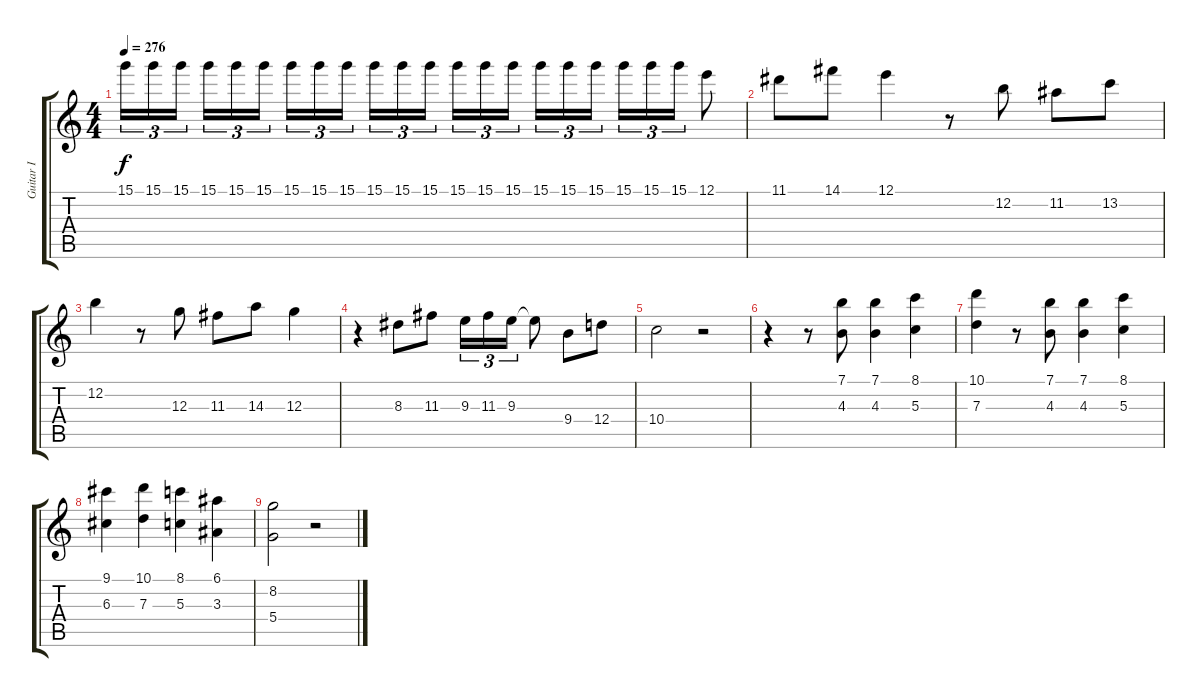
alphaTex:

\track ("Guitar I" "Guitar I") {instrument acousticguitarsteel}
\staff {score tabs}
\tuning (E4 B3 G3 D3 A2 E2) {hide}
\ts (4 4)
\tempo 276
\clef g2
\ks c
15.1.16{tu (3 2) dy f} 15.1.16{tu (3 2)} 15.1.16{tu (3 2)} 15.1.16{tu (3 2)} 15.1.16{tu (3 2)} 15.1.16{tu (3 2)} 15.1.16{tu (3 2)} 15.1.16{tu (3 2)} 15.1.16{tu (3 2)} 15.1.16{tu (3 2)} 15.1.16{tu (3 2)} 15.1.16{tu (3 2)} 15.1.16{tu (3 2)} 15.1.16{tu (3 2)} 15.1.16{tu (3 2)} 15.1.16{tu (3 2)} 15.1.16{tu (3 2)} 15.1.16{tu (3 2)} 15.1.16{tu (3 2)} 15.1.16{tu (3 2)} 15.1.16{tu (3 2)} 12.1.8 |
11.1.8 14.1.8 12.1.4 r.8 12.2.8 11.2.8 13.2.8 |
12.2.4 r.8 12.3.8 11.3.8 14.3.8 12.3.4 |
r.4 8.3.8 11.3.8 9.3.16{tu (3 2)} 11.3.16{tu (3 2)} 9.3.16{tu (3 2)} 9.3{t}.8 9.4.8 12.4.8 |
10.4.2 r.2 |
r.4 r.8 (7.1 4.3).8 (7.1 4.3).4 (8.1 5.3).4 |
(10.1 7.3).4 r.8 (7.1 4.3).8 (7.1 4.3).4 (8.1 5.3).4 |
(9.1 6.3).4 (10.1 7.3).4 (8.1 5.3).4 (6.1 3.3).4 |
(8.2 5.4).2 r.2
